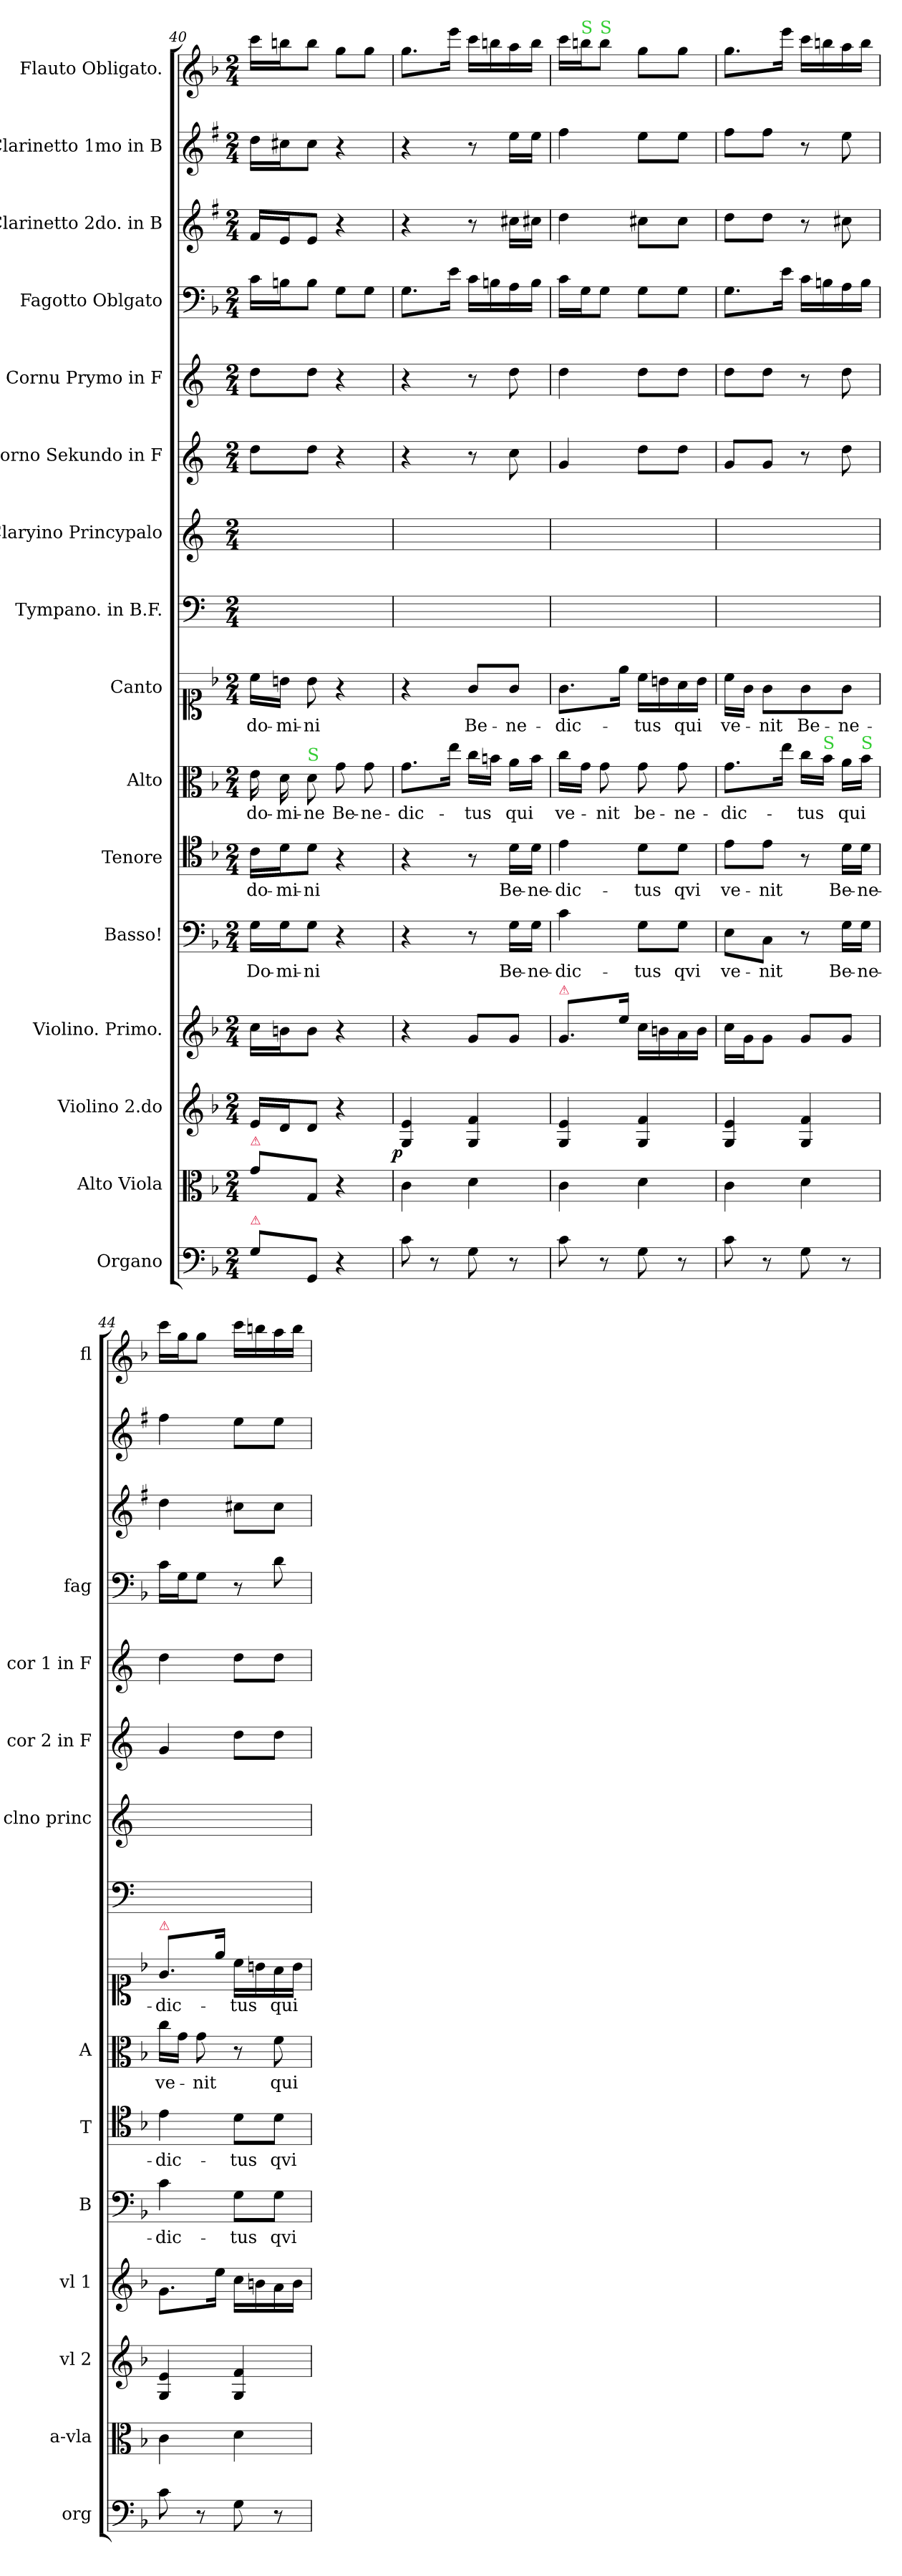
**kern	**dynam	**kern	**kern	**dynam	**kern	**kern	**text	**kern	**text	**kern	**text	**kern	**text	**kern	**kern	**kern	**kern	**kern	**kern	**kern	**kern
*part16	*part16	*part15	*part14	*part14	*part13	*part12	*part12	*part11	*part11	*part10	*part10	*part9	*part9	*part8	*part7	*part6	*part5	*part4	*part3	*part2	*part1
*staff16	*staff16	*staff15	*staff14	*staff14	*staff13	*staff12	*staff12	*staff11	*staff11	*staff10	*staff10	*staff9	*staff9	*staff8	*staff7	*staff6	*staff5	*staff4	*staff3	*staff2	*staff1
*I"Organo	*	*I"Alto Viola	*I"Violino 2.do	*	*I"Violino. Primo.	*I"Basso!	*	*I"Tenore	*	*I"Alto	*	*I"Canto	*	*I"Tympano. in B.F.	*I"Claryino Princypalo	*I"Corno Sekundo in F	*I"Cornu Prymo in F	*I"Fagotto Oblgato	*I"Clarinetto 2do. in B	*I"Clarinetto 1mo in B	*I"Flauto Obligato.
*I'org	*	*I'a-vla	*I'vl 2	*	*I'vl 1	*I'B	*	*I'T	*	*I'A	*	*	*	*	*I'clno princ	*I'cor 2 in F	*I'cor 1 in F	*I'fag	*	*	*I'fl
*clefF4	*	*clefC3	*clefG2	*	*clefG2	*clefF4	*	*clefC4	*	*clefC3	*	*clefC1	*	*clefF4	*clefG2	*clefG2	*clefG2	*clefF4	*clefG2	*clefG2	*clefG2
*	*	*	*	*	*	*	*	*	*	*	*	*	*	*	*ITrd1c2	*ITrd4c7	*ITrd4c7	*	*ITrd1c2	*ITrd1c2	*
*k[b-]	*	*k[b-]	*k[b-]	*	*k[b-]	*k[b-]	*	*k[b-]	*	*k[b-]	*	*k[b-]	*	*k[]	*k[b-e-]	*k[b-]	*k[b-]	*k[b-]	*k[b-]	*k[b-]	*k[b-]
*F:	*	*F:	*F:	*	*F:	*F:	*	*	*	*F:	*	*F:	*	*	*	*	*	*F:	*	*	*F:
*M2/4	*	*M2/4	*M2/4	*	*M2/4	*M2/4	*	*M2/4	*	*M2/4	*	*M2/4	*	*M2/4	*M2/4	*M2/4	*M2/4	*M2/4	*M2/4	*M2/4	*M2/4
=40	=40	=40	=40	=40	=40	=40	=40	=40	=40	=40	=40	=40	=40	=40	=40	=40	=40	=40	=40	=40	=40
!	!	!LO:TX:a:color=crimson:t=⚠	!	!	!	!	!	!	!	!	!	!	!	!	!	!	!	!	!	!	!
!LO:TX:a:color=crimson:t=⚠	!	!	!	!	!	!	!	!	!	!	!	!	!	!	!	!	!	!	!	!	!
!	!	!	!	!	!	!	!	!	!	!	!LO:LY:color=grey	!	!	!	!	!	!	!	!	!	!
8G\L	.	8g\L	16e/LL	.	16cc\LL	16G\LL	Do-	16c\LL	do-	16e\	do-	16cc\LL	do-	2ryy	2ryy	8g\L	8g\L	16c\LL	16e/LL	16cc\LL	16ccc\LL
!	!	!	!	!	!	!	!	!	!	!	!LO:LY:color=grey	!	!	!	!	!	!	!	!	!	!
.	.	.	16d/J	.	16bn\J	16G\J	-mi-	16d\J	-mi-	16d\	-mi-	16bn\JJ	-mi-	.	.	.	.	16Bn\J	16d/J	16bn\J	16bbn\J
!	!	!	!	!	!	!	!	!	!	!LO:TX:a:color=limegreen:t=S	!	!	!	!	!	!	!	!	!	!	!
!	!	!	!	!	!	!	!	!	!	!	!LO:LY:color=grey	!	!	!	!	!	!	!	!	!	!
8GG/J	.	8G/J	8d/J	.	8b\J	8G\J	-ni	8d\J	-ni	8d\	-ne	8b\	-ni	.	.	8g\J	8g\J	8B\J	8d/J	8b\J	8bb\J
!	!	!	!	!	!	!	!	!	!	!	!LO:LY:color=grey	!	!	!	!	!	!	!	!	!	!
4r	.	4r	4r	.	4r	4r	.	4r	.	8g\	Be-	4r	.	.	.	4r	4r	8G\L	4r	4r	8gg\L
!	!	!	!	!	!	!	!	!	!	!	!LO:LY:color=grey	!	!	!	!	!	!	!	!	!	!
.	.	.	.	.	.	.	.	.	.	8g\	-ne-	.	.	.	.	.	.	8G\J	.	.	8gg\J
=41	=41	=41	=41	=41	=41	=41	=41	=41	=41	=41	=41	=41	=41	=41	=41	=41	=41	=41	=41	=41	=41
!	!	!	!	!LO:DY:rj	!	!	!	!	!	!	!LO:LY:color=grey	!	!	!	!	!	!	!	!	!	!
8c\	p&colon;	4c\	4G/ 4e/	p.	4r	4r	.	4r	.	8.g\L	-dic-	4r	.	2ryy	2ryy	4r	4r	8.G\L	4r	4r	8.gg\L
8r	.	.	.	.	.	.	.	.	.	.	.	.	.	.	.	.	.	.	.	.	.
.	.	.	.	.	.	.	.	.	.	16ee\Jk	.	.	.	.	.	.	.	16e\Jk	.	.	16eee\Jk
!	!	!	!	!	!	!	!	!	!	!	!LO:LY:color=grey	!	!	!	!	!	!	!	!	!	!
8G\	.	4d\	4G/ 4f/	.	8g/L	8r	.	8r	.	16cc\LL	-tus	8g/L	Be-	.	.	8r	8r	16c\LL	8r	8r	16ccc\LL
.	.	.	.	.	.	.	.	.	.	16bn\JJ	.	.	.	.	.	.	.	16Bn\	.	.	16bbn\
!	!	!	!	!	!	!	!	!	!	!	!LO:LY:color=grey	!	!	!	!	!	!	!	!	!	!
8r	.	.	.	.	8g/J	16G\LL	Be-	16d\LL	Be-	16a\LL	qui	8g/J	-ne-	.	.	8f\	8g\	16A\	16bn\LL	16dd\LL	16aa\
.	.	.	.	.	.	16G\JJ	-ne-	16d\JJ	-ne-	16b\JJ	.	.	.	.	.	.	.	16B\JJ	16bn\JJ	16dd\JJ	16bb\JJ
=42	=42	=42	=42	=42	=42	=42	=42	=42	=42	=42	=42	=42	=42	=42	=42	=42	=42	=42	=42	=42	=42
!	!	!	!	!	!LO:TX:a:color=crimson:t=⚠	!	!	!	!	!	!	!	!	!	!	!	!	!	!	!	!
!	!	!	!	!	!	!	!	!	!	!	!LO:LY:color=grey	!	!	!	!	!	!	!	!	!	!
8c\	.	4c\	4G/ 4e/	.	8.g/L	4c\	-dic-	4e\	-dic-	16cc\LL	ve-	8.g\L	-dic-	2ryy	2ryy	4c/	4g\	16c\LL	4cc\	4ee\	16ccc\LL
!	!	!	!	!	!	!	!	!	!	!	!	!	!	!	!	!	!	!	!	!	!LO:TX:a:color=limegreen:t=S
.	.	.	.	.	.	.	.	.	.	16g\JJ	.	.	.	.	.	.	.	16G\J	.	.	16bbn\J
!	!	!	!	!	!	!	!	!	!	!	!	!	!	!	!	!	!	!	!	!	!LO:TX:a:color=limegreen:t=S
!	!	!	!	!	!	!	!	!	!	!	!LO:LY:color=grey	!	!	!	!	!	!	!	!	!	!
8r	.	.	.	.	.	.	.	.	.	8g\	-nit	.	.	.	.	.	.	8G\J	.	.	8bb\J
.	.	.	.	.	16ee\Jk	.	.	.	.	.	.	16ee\Jk	.	.	.	.	.	.	.	.	.
!	!	!	!	!	!	!	!	!	!	!	!LO:LY:color=grey	!	!	!	!	!	!	!	!	!	!
8G\	.	4d\	4G/ 4f/	.	16cc\LL	8G\L	-tus	8d\L	-tus	8g\	be-	16cc\LL	-tus	.	.	8g\L	8g\L	8G\L	8bn\L	8dd\L	8gg\L
.	.	.	.	.	16bn\	.	.	.	.	.	.	16bn\	.	.	.	.	.	.	.	.	.
!	!	!	!	!	!	!	!	!	!	!	!LO:LY:color=grey	!	!	!	!	!	!	!	!	!	!
8r	.	.	.	.	16a\	8G\J	qvi	8d\J	qvi	8g\	-ne-	16a\	qui	.	.	8g\J	8g\J	8G\J	8b\J	8dd\J	8gg\J
.	.	.	.	.	16b\JJ	.	.	.	.	.	.	16b\JJ	.	.	.	.	.	.	.	.	.
=43	=43	=43	=43	=43	=43	=43	=43	=43	=43	=43	=43	=43	=43	=43	=43	=43	=43	=43	=43	=43	=43
!	!	!	!	!	!	!	!	!	!	!	!LO:LY:color=grey	!	!	!	!	!	!	!	!	!	!
8c\	.	4c\	4G/ 4e/	.	16cc\LL	8E\L	ve-	8e\L	ve-	8.g\L	-dic-	16cc\LL	ve-	2ryy	2ryy	8c/L	8g\L	8.G\L	8cc\L	8ee\L	8.gg\L
.	.	.	.	.	16g\J	.	.	.	.	.	.	16g\JJ	.	.	.	.	.	.	.	.	.
8r	.	.	.	.	8g\J	8C\J	-nit	8e\J	-nit	.	.	8g\L	-nit	.	.	8c/J	8g\J	.	8cc\J	8ee\J	.
.	.	.	.	.	.	.	.	.	.	16ee\Jk	.	.	.	.	.	.	.	16e\Jk	.	.	16eee\Jk
!	!	!	!	!	!	!	!	!	!	!	!LO:LY:color=grey	!	!	!	!	!	!	!	!	!	!
8G\	.	4d\	4G/ 4f/	.	8g/L	8r	.	8r	.	16cc\LL	-tus	8g\	Be-	.	.	8r	8r	16c\LL	8r	8r	16ccc\LL
!	!	!	!	!	!	!	!	!	!	!LO:TX:a:color=limegreen:t=S	!	!	!	!	!	!	!	!	!	!	!
.	.	.	.	.	.	.	.	.	.	16b-\JJ	.	.	.	.	.	.	.	16Bn\	.	.	16bbn\
!	!	!	!	!	!	!	!	!	!	!	!LO:LY:color=grey	!	!	!	!	!	!	!	!	!	!
8r	.	.	.	.	8g/J	16G\LL	Be-	16d\LL	Be-	16a\LL	qui	8g\J	-ne-	.	.	8g\	8g\	16A\	8bn\	8dd\	16aa\
!	!	!	!	!	!	!	!	!	!	!LO:TX:a:color=limegreen:t=S	!	!	!	!	!	!	!	!	!	!	!
.	.	.	.	.	.	16G\JJ	-ne-	16d\JJ	-ne-	16b-\JJ	.	.	.	.	.	.	.	16B\JJ	.	.	16bb\JJ
=44	=44	=44	=44	=44	=44	=44	=44	=44	=44	=44	=44	=44	=44	=44	=44	=44	=44	=44	=44	=44	=44
!	!	!	!	!	!	!	!	!	!	!	!	!LO:TX:a:color=crimson:t=⚠	!	!	!	!	!	!	!	!	!
!	!	!	!	!	!	!	!	!	!	!	!LO:LY:color=grey	!	!	!	!	!	!	!	!	!	!
8c\	.	4c\	4G/ 4e/	.	8.g\L	4c\	-dic-	4e\	-dic-	16cc\LL	ve-	8.g/L	-dic-	2ryy	2ryy	4c/	4g\	16c\LL	4cc\	4ee\	16ccc\LL
.	.	.	.	.	.	.	.	.	.	16g\JJ	.	.	.	.	.	.	.	16G\J	.	.	16gg\J
!	!	!	!	!	!	!	!	!	!	!	!LO:LY:color=grey	!	!	!	!	!	!	!	!	!	!
8r	.	.	.	.	.	.	.	.	.	8g\	-nit	.	.	.	.	.	.	8G\J	.	.	8gg\J
.	.	.	.	.	16ee\Jk	.	.	.	.	.	.	16ee\Jk	.	.	.	.	.	.	.	.	.
8G\	.	4d\	4G/ 4f/	.	16cc\LL	8G\L	-tus	8d\L	-tus	8r	.	16cc\LL	-tus	.	.	8g\L	8g\L	8r	8bn\L	8dd\L	16ccc\LL
.	.	.	.	.	16bn\	.	.	.	.	.	.	16bn\	.	.	.	.	.	.	.	.	16bbn\
!	!	!	!	!	!	!	!	!	!	!	!LO:LY:i:color=grey	!	!	!	!	!	!	!	!	!	!
8r	.	.	.	.	16a\	8G\J	qvi	8d\J	qvi	8f\	qui	16a\	qui	.	.	8g\J	8g\J	8d\	8b\J	8dd\J	16aa\
.	.	.	.	.	16b\JJ	.	.	.	.	.	.	16b\JJ	.	.	.	.	.	.	.	.	16bb\JJ
=	=	=	=	=	=	=	=	=	=	=	=	=	=	=	=	=	=	=	=	=	=
*-	*-	*-	*-	*-	*-	*-	*-	*-	*-	*-	*-	*-	*-	*-	*-	*-	*-	*-	*-	*-	*-
